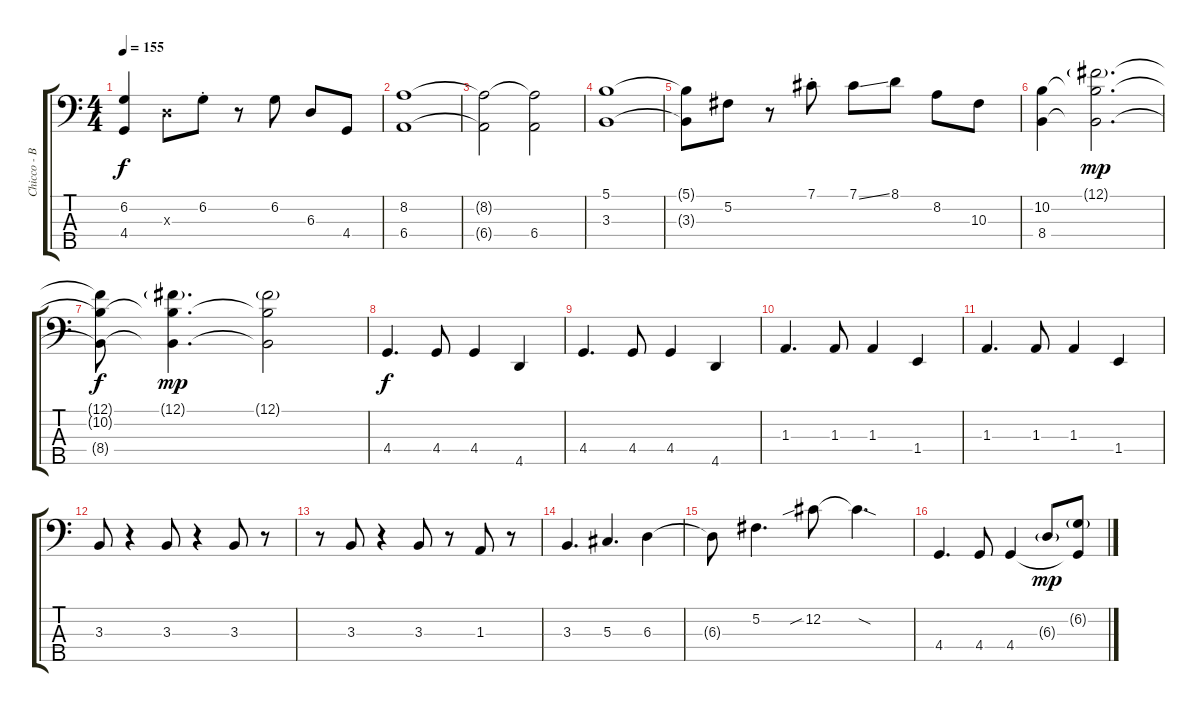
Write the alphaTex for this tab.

\track ("Chicco - Bass" "Chicco - B") {instrument fretlessbass}
\staff {score tabs}
\tuning (Gb2 Db2 Ab1 Eb1 Bb0) {hide}
\ts (4 4)
\tempo 155
\clef f4
\ks c
(6.2{t} 4.4{t}).4{dy f} 6.3{x}.8 6.2{st}.8 r.8 6.2.8 6.3.8 4.4.8 |
(8.2 6.4).1 |
(8.2{t} 6.4{t}).2 (8.2{t} 6.4).2 |
(5.1 3.3).1 |
(5.1{t} 3.3{t}).8 5.2.8 r.8 7.1{st}.8 7.1{ss}.8 8.1.8 8.2.8 10.3.8 |
(10.2 8.4).4 (12.1{g} 10.2{t} 8.4{t}).2{d dy mp} |
(12.1{t} 10.2{t} 8.4{t}).8{dy f} (12.1{g} 10.2{t} 8.4{t}).4{d dy mp} (12.1{g} 10.2{t} 8.4{t}).2 |
4.4.4{d dy f} 4.4.8 4.4.4 4.5.4 |
4.4.4{d} 4.4.8 4.4.4 4.5.4 |
1.3.4{d} 1.3.8 1.3.4 1.4.4 |
1.3.4{d} 1.3.8 1.3.4 1.4.4 |
3.3.8 r.4 3.3.8 r.4 3.3.8 r.8 |
r.8 3.3.8 r.4 3.3.8 r.8 1.3.8 r.8 |
3.3.4{d} 5.3.4{d} 6.3.4 |
6.3{t}.8 5.2.4{d} 12.2{sib}.8 12.2{sod t}.4{d} |
4.4.4{d} 4.4.8 4.4.4 6.3{g}.8{dy mp} (6.2{g} 4.4{t}).8
